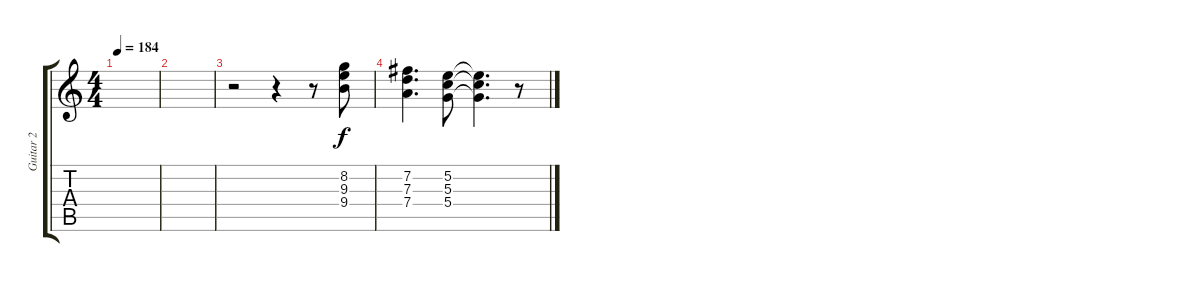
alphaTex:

\track ("Guitar 2" "Guitar 2") {instrument overdrivenguitar}
\staff {score tabs}
\tuning (E4 B3 G3 D3 A2 E2) {hide}
\ts (4 4)
\tempo 184
\clef g2
\ks c
|
|
r.2 r.4 r.8 (8.2 9.3 9.4).8 |
(7.2 7.3 7.4).4{d} (5.2 5.3 5.4).8 (5.2{t} 5.3{t} 5.4{t}).4{d} r.8
